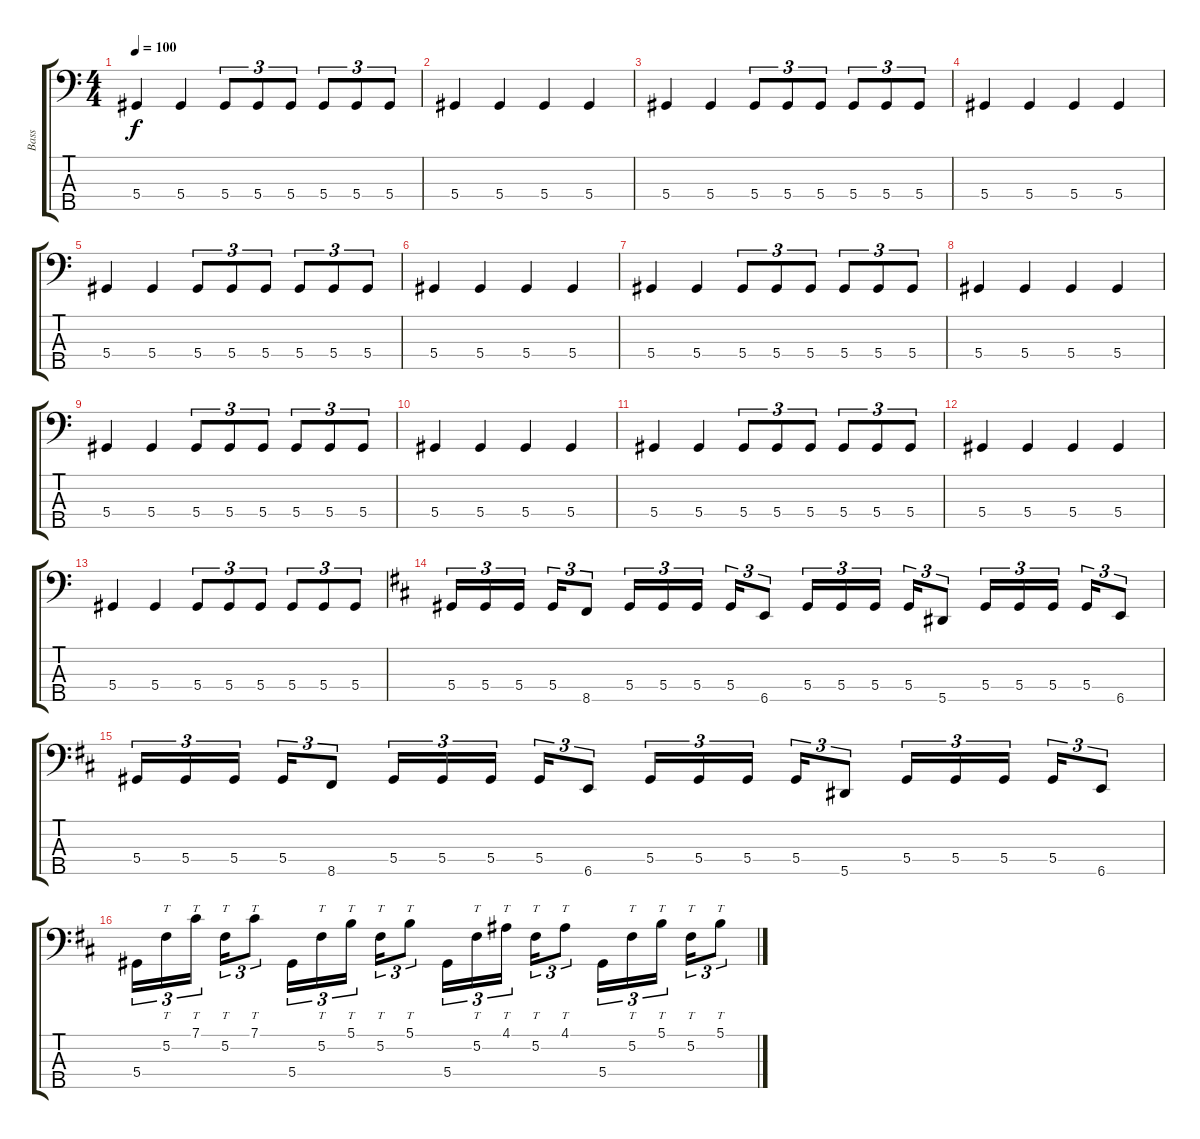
\track ("Bass" "Bass") {instrument electricbassfinger}
\staff {score tabs}
\tuning (Gb2 Db2 Ab1 Eb1 Bb0) {hide}
\ts (4 4)
\tempo 100
\clef f4
\ks c
5.4.4{dy f} 5.4.4 5.4.8{tu (3 2)} 5.4.8{tu (3 2)} 5.4.8{tu (3 2)} 5.4.8{tu (3 2)} 5.4.8{tu (3 2)} 5.4.8{tu (3 2)} |
5.4.4 5.4.4 5.4.4 5.4.4 |
5.4.4 5.4.4 5.4.8{tu (3 2)} 5.4.8{tu (3 2)} 5.4.8{tu (3 2)} 5.4.8{tu (3 2)} 5.4.8{tu (3 2)} 5.4.8{tu (3 2)} |
5.4.4 5.4.4 5.4.4 5.4.4 |
5.4.4 5.4.4 5.4.8{tu (3 2)} 5.4.8{tu (3 2)} 5.4.8{tu (3 2)} 5.4.8{tu (3 2)} 5.4.8{tu (3 2)} 5.4.8{tu (3 2)} |
5.4.4 5.4.4 5.4.4 5.4.4 |
5.4.4 5.4.4 5.4.8{tu (3 2)} 5.4.8{tu (3 2)} 5.4.8{tu (3 2)} 5.4.8{tu (3 2)} 5.4.8{tu (3 2)} 5.4.8{tu (3 2)} |
5.4.4 5.4.4 5.4.4 5.4.4 |
5.4.4 5.4.4 5.4.8{tu (3 2)} 5.4.8{tu (3 2)} 5.4.8{tu (3 2)} 5.4.8{tu (3 2)} 5.4.8{tu (3 2)} 5.4.8{tu (3 2)} |
5.4.4 5.4.4 5.4.4 5.4.4 |
5.4.4 5.4.4 5.4.8{tu (3 2)} 5.4.8{tu (3 2)} 5.4.8{tu (3 2)} 5.4.8{tu (3 2)} 5.4.8{tu (3 2)} 5.4.8{tu (3 2)} |
5.4.4 5.4.4 5.4.4 5.4.4 |
5.4.4 5.4.4 5.4.8{tu (3 2)} 5.4.8{tu (3 2)} 5.4.8{tu (3 2)} 5.4.8{tu (3 2)} 5.4.8{tu (3 2)} 5.4.8{tu (3 2)} |
\ks d
5.4.16{tu (3 2)} 5.4.16{tu (3 2)} 5.4.16{tu (3 2)} 5.4.16{tu (3 2)} 8.5.8{tu (3 2)} 5.4.16{tu (3 2)} 5.4.16{tu (3 2)} 5.4.16{tu (3 2)} 5.4.16{tu (3 2)} 6.5.8{tu (3 2)} 5.4.16{tu (3 2)} 5.4.16{tu (3 2)} 5.4.16{tu (3 2)} 5.4.16{tu (3 2)} 5.5.8{tu (3 2)} 5.4.16{tu (3 2)} 5.4.16{tu (3 2)} 5.4.16{tu (3 2)} 5.4.16{tu (3 2)} 6.5.8{tu (3 2)} |
5.4.16{tu (3 2)} 5.4.16{tu (3 2)} 5.4.16{tu (3 2)} 5.4.16{tu (3 2)} 8.5.8{tu (3 2)} 5.4.16{tu (3 2)} 5.4.16{tu (3 2)} 5.4.16{tu (3 2)} 5.4.16{tu (3 2)} 6.5.8{tu (3 2)} 5.4.16{tu (3 2)} 5.4.16{tu (3 2)} 5.4.16{tu (3 2)} 5.4.16{tu (3 2)} 5.5.8{tu (3 2)} 5.4.16{tu (3 2)} 5.4.16{tu (3 2)} 5.4.16{tu (3 2)} 5.4.16{tu (3 2)} 6.5.8{tu (3 2)} |
5.4.16{tu (3 2)} 5.2.16{tt tu (3 2)} 7.1.16{tt tu (3 2)} 5.2.16{tt tu (3 2)} 7.1.8{tt tu (3 2)} 5.4.16{tu (3 2)} 5.2.16{tt tu (3 2)} 5.1.16{tt tu (3 2)} 5.2.16{tt tu (3 2)} 5.1.8{tt tu (3 2)} 5.4.16{tu (3 2)} 5.2.16{tt tu (3 2)} 4.1.16{tt tu (3 2)} 5.2.16{tt tu (3 2)} 4.1.8{tt tu (3 2)} 5.4.16{tu (3 2)} 5.2.16{tt tu (3 2)} 5.1.16{tt tu (3 2)} 5.2.16{tt tu (3 2)} 5.1.8{tt tu (3 2)}
